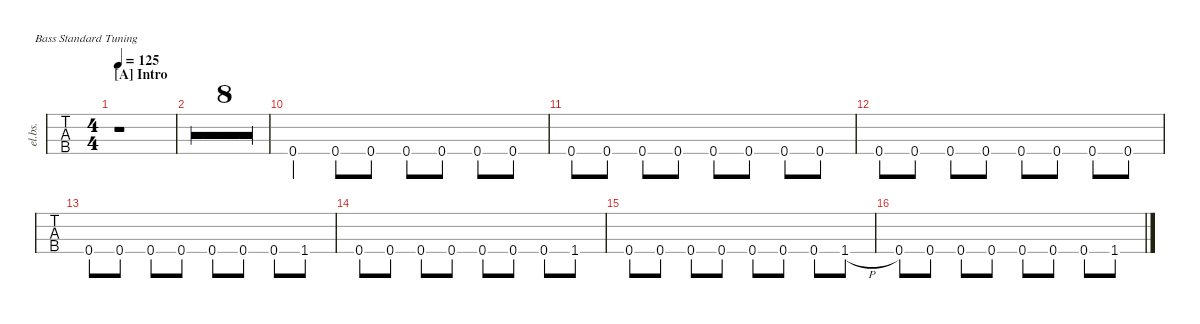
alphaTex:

\defaultSystemsLayout 4
\hideDynamics
\bracketExtendMode nobrackets
\otherSystemsTrackNameOrientation horizontal
\track ("Bass" "el.bs.") {defaultSystemsLayout 4 multiBarRest instrument electricbassfinger}
\staff {tabs}
\tuning (G2 D2 A1 E1)
\ts (4 4)
\section ("A" "Intro")
\tempo 125
\clef f4
\ks c
r.1{dy mf instrument electricbassfinger} |
r.1 |
r.1 |
r.1 |
r.1 |
r.1 |
r.1 |
r.1 |
r.1 |
0.4.4 0.4.8 0.4.8 0.4.8 0.4.8 0.4.8 0.4.8 |
0.4.8 0.4.8 0.4.8 0.4.8 0.4.8 0.4.8 0.4.8 0.4.8 |
0.4.8 0.4.8 0.4.8 0.4.8 0.4.8 0.4.8 0.4.8 0.4.8 |
0.4.8 0.4.8 0.4.8 0.4.8 0.4.8 0.4.8 0.4.8 1.4{ac}.8 |
0.4.8 0.4.8 0.4.8 0.4.8 0.4.8 0.4.8 0.4.8 1.4{ac}.8 |
0.4.8 0.4.8 0.4.8 0.4.8 0.4.8 0.4.8 0.4.8 1.4{h ac}.8 |
0.4.8 0.4.8 0.4.8 0.4.8 0.4.8 0.4.8 0.4.8 1.4{h ac}.8
